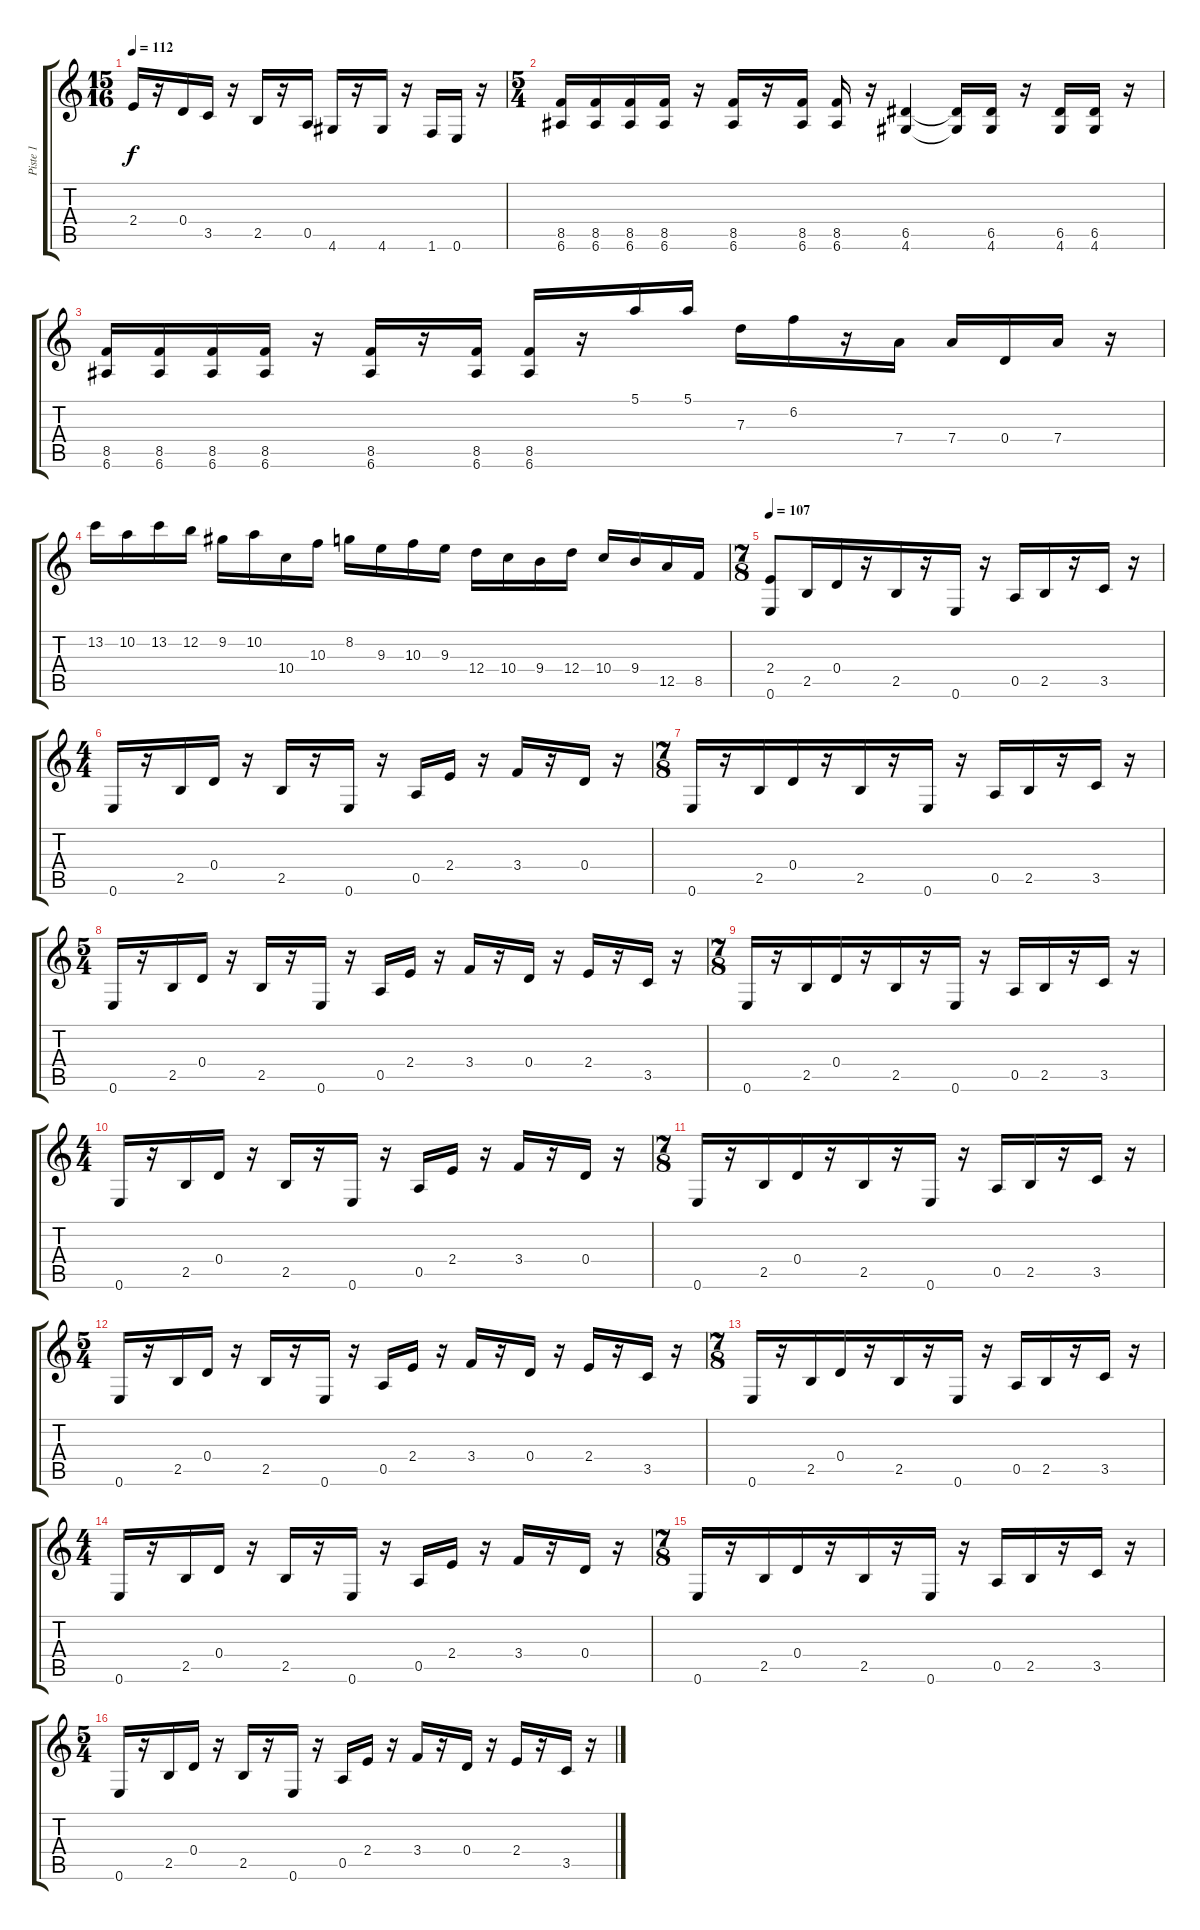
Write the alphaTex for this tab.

\track ("Piste 1" "Piste 1") {instrument overdrivenguitar}
\staff {score tabs}
\tuning (E4 B3 G3 D3 A2 E2) {hide}
\ts (15 16)
\tempo 112
\clef g2
\ks c
2.4.16{dy f} r.16 0.4.16 3.5.16 r.16 2.5.16 r.16 0.5.16 4.6.16 r.16 4.6.16 r.16 1.6.16 0.6.16 r.16 |
\ts (5 4)
(8.5 6.6).16 (8.5 6.6).16 (8.5 6.6).16 (8.5 6.6).16 r.16 (8.5 6.6).16 r.16 (8.5 6.6).16 (8.5 6.6).16 r.16 (6.5 4.6).4 (6.5{t} 4.6{t}).16 (6.5 4.6).16 r.16 (6.5 4.6).16 (6.5 4.6).16 r.16 |
(8.5 6.6).16 (8.5 6.6).16 (8.5 6.6).16 (8.5 6.6).16 r.16 (8.5 6.6).16 r.16 (8.5 6.6).16 (8.5 6.6).16 r.16 5.1.16 5.1.16 7.3.16 6.2.16 r.16 7.4.16 7.4.16 0.4.16 7.4.16 r.16 |
13.2.16 10.2.16 13.2.16 12.2.16 9.2.16 10.2.16 10.4.16 10.3.16 8.2.16 9.3.16 10.3.16 9.3.16 12.4.16 10.4.16 9.4.16 12.4.16 10.4.16 9.4.16 12.5.16 8.5.16 |
\ts (7 8)
\tempo 107
(2.4 0.6).8 2.5.16 0.4.16 r.16 2.5.16 r.16 0.6.16 r.16 0.5.16 2.5.16 r.16 3.5.16 r.16 |
\ts (4 4)
0.6.16 r.16 2.5.16 0.4.16 r.16 2.5.16 r.16 0.6.16 r.16 0.5.16 2.4.16 r.16 3.4.16 r.16 0.4.16 r.16 |
\ts (7 8)
0.6.16 r.16 2.5.16 0.4.16 r.16 2.5.16 r.16 0.6.16 r.16 0.5.16 2.5.16 r.16 3.5.16 r.16 |
\ts (5 4)
0.6.16 r.16 2.5.16 0.4.16 r.16 2.5.16 r.16 0.6.16 r.16 0.5.16 2.4.16 r.16 3.4.16 r.16 0.4.16 r.16 2.4.16 r.16 3.5.16 r.16 |
\ts (7 8)
0.6.16 r.16 2.5.16 0.4.16 r.16 2.5.16 r.16 0.6.16 r.16 0.5.16 2.5.16 r.16 3.5.16 r.16 |
\ts (4 4)
0.6.16 r.16 2.5.16 0.4.16 r.16 2.5.16 r.16 0.6.16 r.16 0.5.16 2.4.16 r.16 3.4.16 r.16 0.4.16 r.16 |
\ts (7 8)
0.6.16 r.16 2.5.16 0.4.16 r.16 2.5.16 r.16 0.6.16 r.16 0.5.16 2.5.16 r.16 3.5.16 r.16 |
\ts (5 4)
0.6.16 r.16 2.5.16 0.4.16 r.16 2.5.16 r.16 0.6.16 r.16 0.5.16 2.4.16 r.16 3.4.16 r.16 0.4.16 r.16 2.4.16 r.16 3.5.16 r.16 |
\ts (7 8)
0.6.16 r.16 2.5.16 0.4.16 r.16 2.5.16 r.16 0.6.16 r.16 0.5.16 2.5.16 r.16 3.5.16 r.16 |
\ts (4 4)
0.6.16 r.16 2.5.16 0.4.16 r.16 2.5.16 r.16 0.6.16 r.16 0.5.16 2.4.16 r.16 3.4.16 r.16 0.4.16 r.16 |
\ts (7 8)
0.6.16 r.16 2.5.16 0.4.16 r.16 2.5.16 r.16 0.6.16 r.16 0.5.16 2.5.16 r.16 3.5.16 r.16 |
\ts (5 4)
0.6.16 r.16 2.5.16 0.4.16 r.16 2.5.16 r.16 0.6.16 r.16 0.5.16 2.4.16 r.16 3.4.16 r.16 0.4.16 r.16 2.4.16 r.16 3.5.16 r.16
